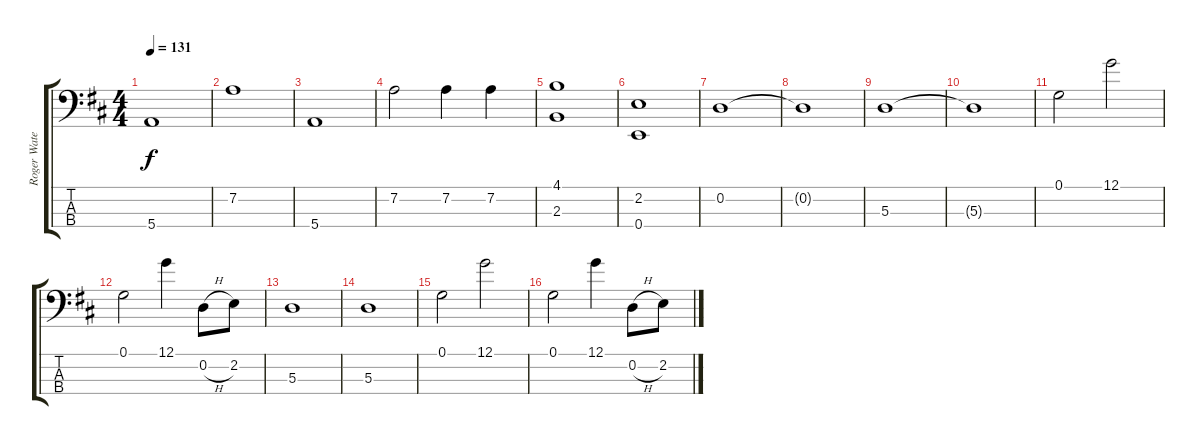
\track ("Roger Waters" "Roger Wate") {instrument electricbasspick}
\staff {score tabs}
\tuning (G2 D2 A1 E1) {hide}
\ts (4 4)
\tempo 131
\clef f4
\ks d
5.4.1{dy f} |
7.2.1 |
5.4.1 |
7.2.2 7.2.4 7.2.4 |
(4.1 2.3).1 |
(2.2 0.4).1 |
0.2.1 |
0.2{t}.1 |
5.3.1 |
5.3{t}.1 |
0.1.2 12.1.2 |
0.1.2 12.1.4 0.2{h}.8 2.2.8 |
5.3.1 |
5.3.1 |
0.1.2 12.1.2 |
0.1.2 12.1.4 0.2{h}.8 2.2.8
